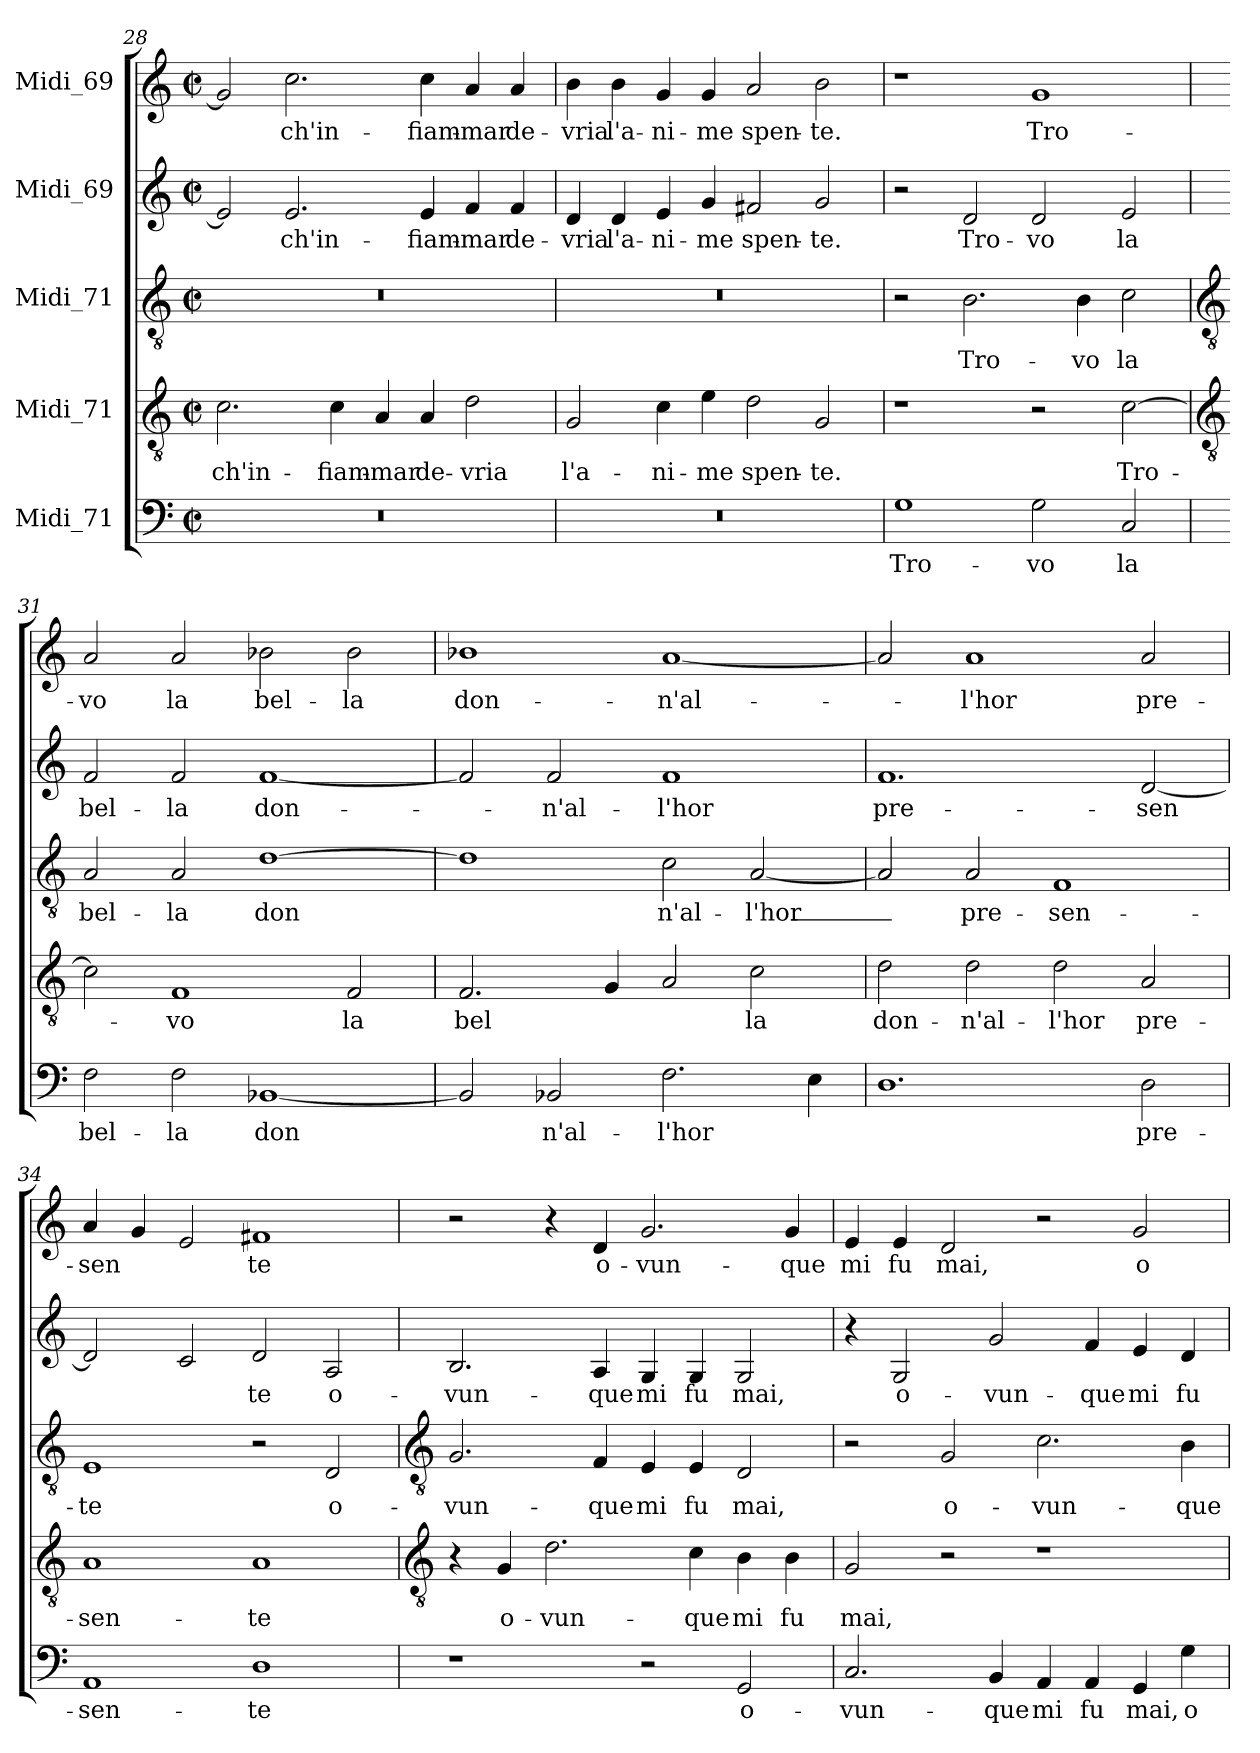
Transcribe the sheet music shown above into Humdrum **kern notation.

**kern	**text	**kern	**text	**kern	**text	**kern	**text	**kern	**text
*part5	*part5	*part4	*part4	*part3	*part3	*part2	*part2	*part1	*part1
*staff5	*staff5	*staff4	*staff4	*staff3	*staff3	*staff2	*staff2	*staff1	*staff1
*I"Midi_71	*	*I"Midi_71	*	*I"Midi_71	*	*I"Midi_69	*	*I"Midi_69	*
*clefF4	*	*clefGv2	*	*clefGv2	*	*clefG2	*	*clefG2	*
*k[]	*	*k[]	*	*k[]	*	*k[]	*	*k[]	*
*C:	*	*C:	*	*C:	*	*C:	*	*C:	*
*M4/2	*	*M4/2	*	*M4/2	*	*M4/2	*	*M4/2	*
*met(c|)	*	*met(c|)	*	*met(c|)	*	*met(c|)	*	*met(c|)	*
=28	=28	=28	=28	=28	=28	=28	=28	=28	=28
!	!	!	!LO:LY:b	!	!	!	!	!	!
0r	.	2.c	ch'in-	0r	.	2e]	.	2g]	.
!	!	!	!	!	!	!	!LO:LY:b	!	!LO:LY:b
.	.	.	.	.	.	2.e	ch'in-	2.cc	ch'in-
!	!	!	!LO:LY:b	!	!	!	!	!	!
.	.	4c	-fiam-	.	.	.	.	.	.
!	!	!	!LO:LY:b	!	!	!	!	!	!
.	.	4A	-mar	.	.	.	.	.	.
!	!	!	!LO:LY:b	!	!	!	!LO:LY:b	!	!LO:LY:b
.	.	4A	de-	.	.	4e	-fiam-	4cc	-fiam-
!	!	!	!LO:LY:b	!	!	!	!LO:LY:b	!	!LO:LY:b
.	.	2d	-vria	.	.	4f	-mar	4a	-mar
!	!	!	!	!	!	!	!LO:LY:b	!	!LO:LY:b
.	.	.	.	.	.	4f	de-	4a	de-
=29	=29	=29	=29	=29	=29	=29	=29	=29	=29
!	!	!	!LO:LY:b	!	!	!	!LO:LY:b	!	!LO:LY:b
0r	.	2G	l'a-	0r	.	4d	-vria	4b	-vria
!	!	!	!	!	!	!	!LO:LY:b	!	!LO:LY:b
.	.	.	.	.	.	4d	l'a-	4b	l'a-
!	!	!	!LO:LY:b	!	!	!	!LO:LY:b	!	!LO:LY:b
.	.	4c	-ni-	.	.	4e	-ni-	4g	-ni-
!	!	!	!LO:LY:b	!	!	!	!LO:LY:b	!	!LO:LY:b
.	.	4e	-me	.	.	4g	-me	4g	-me
!	!	!	!LO:LY:b	!	!	!	!LO:LY:b	!	!LO:LY:b
.	.	2d	spen-	.	.	2f#X	spen-	2a	spen-
!	!	!	!LO:LY:b	!	!	!	!LO:LY:b	!	!LO:LY:b
.	.	2G	-te.	.	.	2g	-te.	2b	-te.
=30	=30	=30	=30	=30	=30	=30	=30	=30	=30
!	!LO:LY:b	!	!	!	!	!	!	!	!
1G	Tro-	1r	.	2r	.	2r	.	1r	.
!	!	!	!	!	!LO:LY:b	!	!LO:LY:b	!	!
.	.	.	.	2.B	Tro-	2d	Tro-	.	.
!	!LO:LY:b	!	!	!	!	!	!LO:LY:b	!	!LO:LY:b
2G	-vo	2r	.	.	.	2d	-vo	1g	Tro-
!	!	!	!	!	!LO:LY:b	!	!	!	!
.	.	.	.	4B	-vo	.	.	.	.
!	!LO:LY:b	!	!LO:LY:b	!	!LO:LY:b	!	!LO:LY:b	!	!
2C	la	[2c	Tro-	2c	la	2e	la	.	.
!!LO:LB:g=z
=31	=31	=31	=31	=31	=31	=31	=31	=31	=31
*	*	*clefGv2	*	*clefGv2	*	*	*	*	*
!	!LO:LY:b	!	!	!	!LO:LY:b	!	!LO:LY:b	!	!LO:LY:b
2F	bel-	2c]	.	2A	bel-	2f	bel-	2a	-vo
!	!LO:LY:b	!	!LO:LY:b	!	!LO:LY:b	!	!LO:LY:b	!	!LO:LY:b
2F	-la	1F	-vo	2A	-la	2f	-la	2a	la
!	!LO:LY:b	!	!	!	!LO:LY:b	!	!LO:LY:b	!	!LO:LY:b
[1BB-X	don	.	.	[1d	don	[1f	don-	2b-X	bel-
!	!	!	!LO:LY:b	!	!	!	!	!	!LO:LY:b
.	.	2F	la	.	.	.	.	2b-	-la
=32	=32	=32	=32	=32	=32	=32	=32	=32	=32
!	!	!	!LO:LY:b	!	!	!	!	!	!LO:LY:b
2BB-]	.	2.F	bel	1d]	.	2f]	.	1b-X	don-
!	!LO:LY:b	!	!	!	!	!	!LO:LY:b	!	!
2BB-	n'al-	.	.	.	.	2f	-n'al-	.	.
.	.	4G	.	.	.	.	.	.	.
!	!LO:LY:b	!	!	!	!LO:LY:b	!	!LO:LY:b	!	!LO:LY:b
2.F	-l'hor	2A	.	2c	n'al-	1f	-l'hor	[1a	-n'al-
!	!	!	!LO:LY:b	!	!LO:LY:b	!	!	!	!
.	.	2c	la	[2A	-l'hor_	.	.	.	.
4E	.	.	.	.	.	.	.	.	.
=33	=33	=33	=33	=33	=33	=33	=33	=33	=33
!	!	!	!LO:LY:b	!	!	!	!LO:LY:b	!	!
1.D	.	2d	don-	2A]	.	1.f	pre-	2a]	.
!	!	!	!LO:LY:b	!	!LO:LY:b	!	!	!	!LO:LY:b
.	.	2d	-n'al-	2A	pre-	.	.	1a	-l'hor
!	!	!	!LO:LY:b	!	!LO:LY:b	!	!	!	!
.	.	2d	-l'hor	1F	-sen-	.	.	.	.
!	!LO:LY:b	!	!LO:LY:b	!	!	!	!LO:LY:b	!	!LO:LY:b
2D	pre-	2A	pre-	.	.	[2d	-sen	2a	pre-
=34	=34	=34	=34	=34	=34	=34	=34	=34	=34
!	!LO:LY:b	!	!LO:LY:b	!	!LO:LY:b	!	!	!	!LO:LY:b
1AA	-sen-	1A	-sen-	1E	-te	2d]	.	4a	-sen
.	.	.	.	.	.	.	.	4g	.
.	.	.	.	.	.	2c	.	2e	.
!	!LO:LY:b	!	!LO:LY:b	!	!	!	!LO:LY:b	!	!LO:LY:b
1D	-te	1A	-te	2r	.	2d	te	1f#X	te
!	!	!	!	!	!LO:LY:b	!	!LO:LY:b	!	!
.	.	.	.	2D	o-	2A	o-	.	.
!!LO:LB:g=z
=35	=35	=35	=35	=35	=35	=35	=35	=35	=35
*	*	*clefGv2	*	*clefGv2	*	*	*	*	*
!	!	!	!	!	!LO:LY:b	!	!LO:LY:b	!	!
1r	.	4r	.	2.G	-vun-	2.B	-vun-	2r	.
!	!	!	!LO:LY:b	!	!	!	!	!	!
.	.	4G	o-	.	.	.	.	.	.
!	!	!	!LO:LY:b	!	!	!	!	!	!
.	.	2.d	-vun-	.	.	.	.	4r	.
!	!	!	!	!	!LO:LY:b	!	!LO:LY:b	!	!LO:LY:b
.	.	.	.	4F	-que	4A	-que	4d	o-
!	!	!	!	!	!LO:LY:b	!	!LO:LY:b	!	!LO:LY:b
2r	.	.	.	4E	mi	4G	mi	2.g	-vun-
!	!	!	!LO:LY:b	!	!LO:LY:b	!	!LO:LY:b	!	!
.	.	4c	-que	4E	fu	4G	fu	.	.
!	!LO:LY:b	!	!LO:LY:b	!	!LO:LY:b	!	!LO:LY:b	!	!
2GG	o-	4B	mi	2D	mai,	2G	mai,	.	.
!	!	!	!LO:LY:b	!	!	!	!	!	!LO:LY:b
.	.	4B	fu	.	.	.	.	4g	-que
=36	=36	=36	=36	=36	=36	=36	=36	=36	=36
!	!LO:LY:b	!	!LO:LY:b	!	!	!	!	!	!LO:LY:b
2.C	-vun-	2G	mai,	2r	.	4r	.	4e	mi
!	!	!	!	!	!	!	!LO:LY:b	!	!LO:LY:b
.	.	.	.	.	.	2G	o-	4e	fu
!	!	!	!	!	!LO:LY:b	!	!	!	!LO:LY:b
.	.	2r	.	2G	o-	.	.	2d	mai,
!	!LO:LY:b	!	!	!	!	!	!LO:LY:b	!	!
4BB	-que	.	.	.	.	2g	-vun-	.	.
!	!LO:LY:b	!	!	!	!LO:LY:b	!	!	!	!
4AA	mi	1r	.	2.c	-vun-	.	.	2r	.
!	!LO:LY:b	!	!	!	!	!	!LO:LY:b	!	!
4AA	fu	.	.	.	.	4f	-que	.	.
!	!LO:LY:b	!	!	!	!	!	!LO:LY:b	!	!LO:LY:b
4GG	mai,	.	.	.	.	4e	mi	2g	o-
!	!LO:LY:b	!	!	!	!LO:LY:b	!	!LO:LY:b	!	!
4G	o-	.	.	4B	-que	4d	fu	.	.
=	=	=	=	=	=	=	=	=	=
*-	*-	*-	*-	*-	*-	*-	*-	*-	*-
